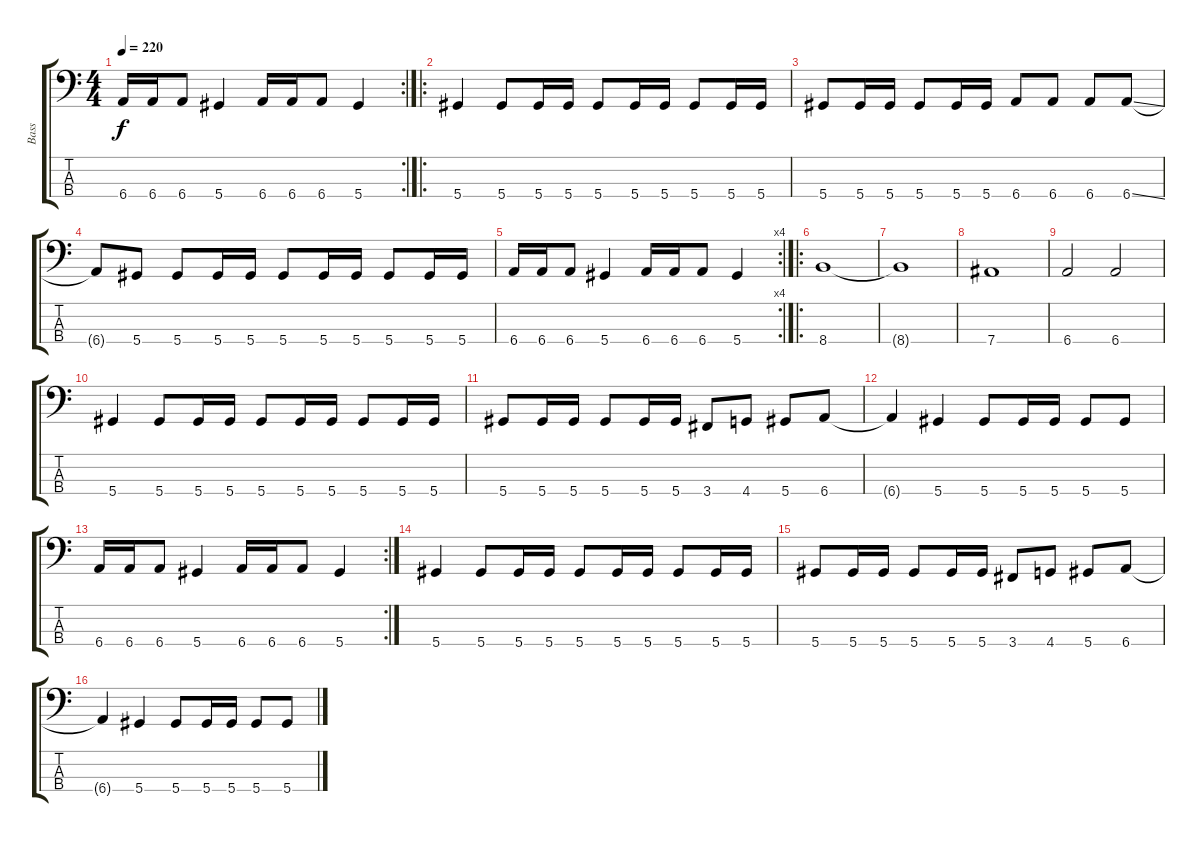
\track ("Bass" "Bass") {instrument electricbassfinger}
\staff {score tabs}
\tuning (Gb2 Db2 Ab1 Eb1) {hide}
\rc 2
\ts (4 4)
\tempo 220
\clef f4
\ks c
6.4.16{dy f} 6.4.16 6.4.8 5.4.4 6.4.16 6.4.16 6.4.8 5.4.4 |
\ro
5.4.4 5.4.8 5.4.16 5.4.16 5.4.8 5.4.16 5.4.16 5.4.8 5.4.16 5.4.16 |
5.4.8 5.4.16 5.4.16 5.4.8 5.4.16 5.4.16 6.4.8 6.4.8 6.4.8 6.4{ss}.8 |
6.4{t}.8 5.4.8 5.4.8 5.4.16 5.4.16 5.4.8 5.4.16 5.4.16 5.4.8 5.4.16 5.4.16 |
\rc 4
6.4.16 6.4.16 6.4.8 5.4.4 6.4.16 6.4.16 6.4.8 5.4.4 |
\ro
8.4.1 |
8.4{t}.1 |
7.4.1 |
6.4.2 6.4.2 |
5.4.4 5.4.8 5.4.16 5.4.16 5.4.8 5.4.16 5.4.16 5.4.8 5.4.16 5.4.16 |
5.4.8 5.4.16 5.4.16 5.4.8 5.4.16 5.4.16 3.4.8 4.4.8 5.4.8 6.4.8 |
6.4{t}.4 5.4.4 5.4.8 5.4.16 5.4.16 5.4.8 5.4.8 |
\rc 2
6.4.16 6.4.16 6.4.8 5.4.4 6.4.16 6.4.16 6.4.8 5.4.4 |
5.4.4 5.4.8 5.4.16 5.4.16 5.4.8 5.4.16 5.4.16 5.4.8 5.4.16 5.4.16 |
5.4.8 5.4.16 5.4.16 5.4.8 5.4.16 5.4.16 3.4.8 4.4.8 5.4.8 6.4.8 |
6.4{t}.4 5.4.4 5.4.8 5.4.16 5.4.16 5.4.8 5.4.8
